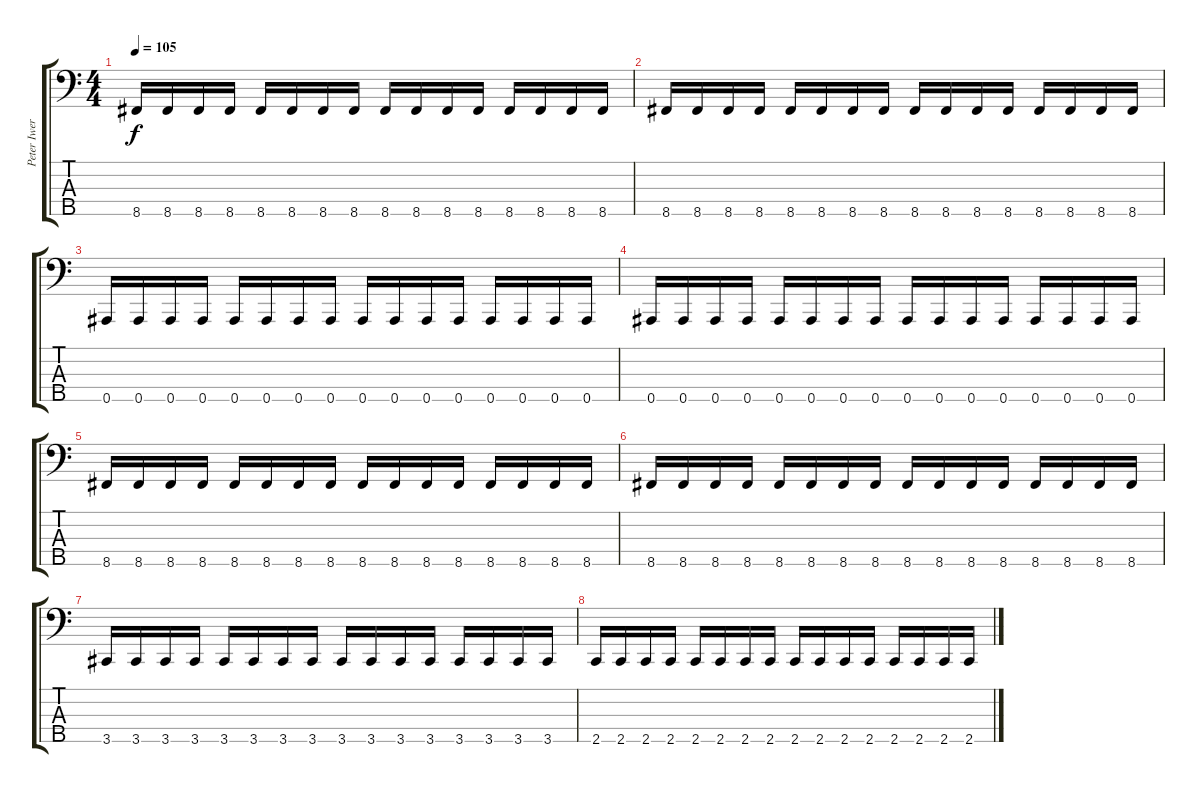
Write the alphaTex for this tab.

\track ("Peter Iwers" "Peter Iwer") {instrument electricbassfinger}
\staff {score tabs}
\tuning (G2 Eb2 Bb1 F1 Bb0) {hide}
\ts (4 4)
\tempo 105
\clef f4
\ks c
8.5.16{dy f} 8.5.16 8.5.16 8.5.16 8.5.16 8.5.16 8.5.16 8.5.16 8.5.16 8.5.16 8.5.16 8.5.16 8.5.16 8.5.16 8.5.16 8.5.16 |
8.5.16 8.5.16 8.5.16 8.5.16 8.5.16 8.5.16 8.5.16 8.5.16 8.5.16 8.5.16 8.5.16 8.5.16 8.5.16 8.5.16 8.5.16 8.5.16 |
0.5.16 0.5.16 0.5.16 0.5.16 0.5.16 0.5.16 0.5.16 0.5.16 0.5.16 0.5.16 0.5.16 0.5.16 0.5.16 0.5.16 0.5.16 0.5.16 |
0.5.16 0.5.16 0.5.16 0.5.16 0.5.16 0.5.16 0.5.16 0.5.16 0.5.16 0.5.16 0.5.16 0.5.16 0.5.16 0.5.16 0.5.16 0.5.16 |
8.5.16 8.5.16 8.5.16 8.5.16 8.5.16 8.5.16 8.5.16 8.5.16 8.5.16 8.5.16 8.5.16 8.5.16 8.5.16 8.5.16 8.5.16 8.5.16 |
8.5.16 8.5.16 8.5.16 8.5.16 8.5.16 8.5.16 8.5.16 8.5.16 8.5.16 8.5.16 8.5.16 8.5.16 8.5.16 8.5.16 8.5.16 8.5.16 |
3.5.16 3.5.16 3.5.16 3.5.16 3.5.16 3.5.16 3.5.16 3.5.16 3.5.16 3.5.16 3.5.16 3.5.16 3.5.16 3.5.16 3.5.16 3.5.16 |
2.5.16 2.5.16 2.5.16 2.5.16 2.5.16 2.5.16 2.5.16 2.5.16 2.5.16 2.5.16 2.5.16 2.5.16 2.5.16 2.5.16 2.5.16 2.5.16
